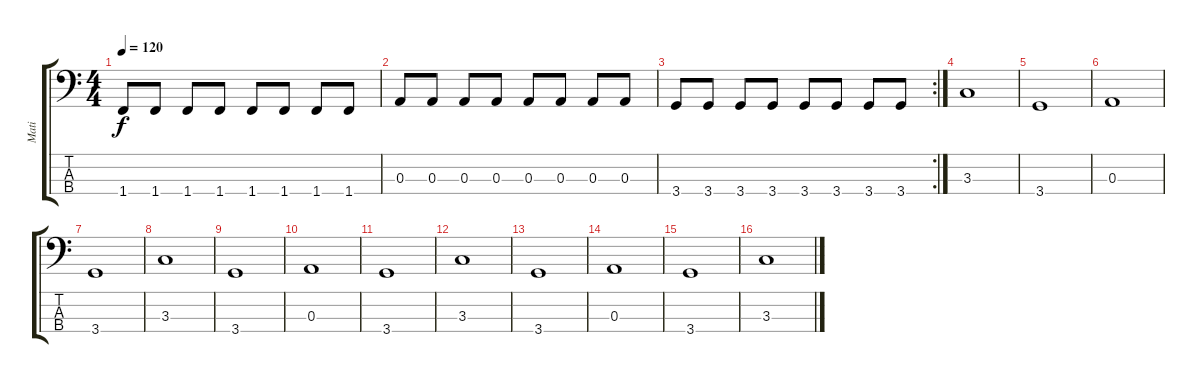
\track ("Mati" "Mati") {instrument electricbasspick}
\staff {score tabs}
\tuning (G2 D2 A1 E1) {hide}
\ts (4 4)
\tempo 120
\clef f4
\ks c
1.4.8{dy f} 1.4.8 1.4.8 1.4.8 1.4.8 1.4.8 1.4.8 1.4.8 |
0.3.8 0.3.8 0.3.8 0.3.8 0.3.8 0.3.8 0.3.8 0.3.8 |
\rc 2
3.4.8 3.4.8 3.4.8 3.4.8 3.4.8 3.4.8 3.4.8 3.4.8 |
3.3.1 |
3.4.1 |
0.3.1 |
3.4.1 |
3.3.1 |
3.4.1 |
0.3.1 |
3.4.1 |
3.3.1 |
3.4.1 |
0.3.1 |
3.4.1 |
3.3.1
